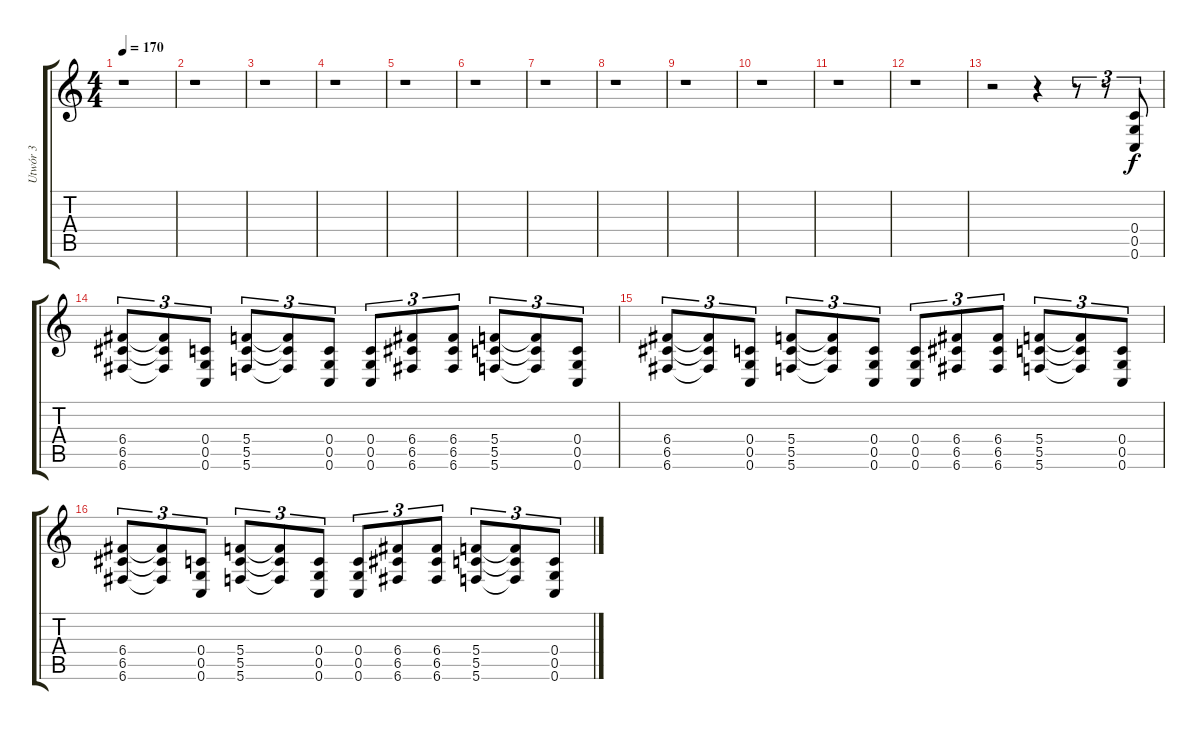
\track ("Utwór 3" "Utwór 3") {instrument distortionguitar}
\staff {score tabs}
\tuning (D4 A3 F3 C3 G2 C2) {hide}
\ts (4 4)
\tempo 170
\clef g2
\ks c
r.1{dy f instrument distortionguitar} |
r.1 |
r.1 |
r.1 |
r.1 |
r.1 |
r.1 |
r.1 |
r.1 |
r.1 |
r.1 |
r.1 |
r.2 r.4 r.8{tu (3 2)} r.8{tu (3 2)} (0.4 0.5 0.6).8{tu (3 2)} |
(6.4 6.5 6.6).8{tu (3 2)} (6.4{t} 6.5{t} 6.6{t}).8{tu (3 2)} (0.4 0.5 0.6).8{tu (3 2)} (5.4 5.5 5.6).8{tu (3 2)} (5.4{t} 5.5{t} 5.6{t}).8{tu (3 2)} (0.4 0.5 0.6).8{tu (3 2)} (0.4 0.5 0.6).8{tu (3 2)} (6.4 6.5 6.6).8{tu (3 2)} (6.4 6.5 6.6).8{tu (3 2)} (5.4 5.5 5.6).8{tu (3 2)} (5.4{t} 5.5{t} 5.6{t}).8{tu (3 2)} (0.4 0.5 0.6).8{tu (3 2)} |
(6.4 6.5 6.6).8{tu (3 2)} (6.4{t} 6.5{t} 6.6{t}).8{tu (3 2)} (0.4 0.5 0.6).8{tu (3 2)} (5.4 5.5 5.6).8{tu (3 2)} (5.4{t} 5.5{t} 5.6{t}).8{tu (3 2)} (0.4 0.5 0.6).8{tu (3 2)} (0.4 0.5 0.6).8{tu (3 2)} (6.4 6.5 6.6).8{tu (3 2)} (6.4 6.5 6.6).8{tu (3 2)} (5.4 5.5 5.6).8{tu (3 2)} (5.4{t} 5.5{t} 5.6{t}).8{tu (3 2)} (0.4 0.5 0.6).8{tu (3 2)} |
(6.4 6.5 6.6).8{tu (3 2)} (6.4{t} 6.5{t} 6.6{t}).8{tu (3 2)} (0.4 0.5 0.6).8{tu (3 2)} (5.4 5.5 5.6).8{tu (3 2)} (5.4{t} 5.5{t} 5.6{t}).8{tu (3 2)} (0.4 0.5 0.6).8{tu (3 2)} (0.4 0.5 0.6).8{tu (3 2)} (6.4 6.5 6.6).8{tu (3 2)} (6.4 6.5 6.6).8{tu (3 2)} (5.4 5.5 5.6).8{tu (3 2)} (5.4{t} 5.5{t} 5.6{t}).8{tu (3 2)} (0.4 0.5 0.6).8{tu (3 2)}
